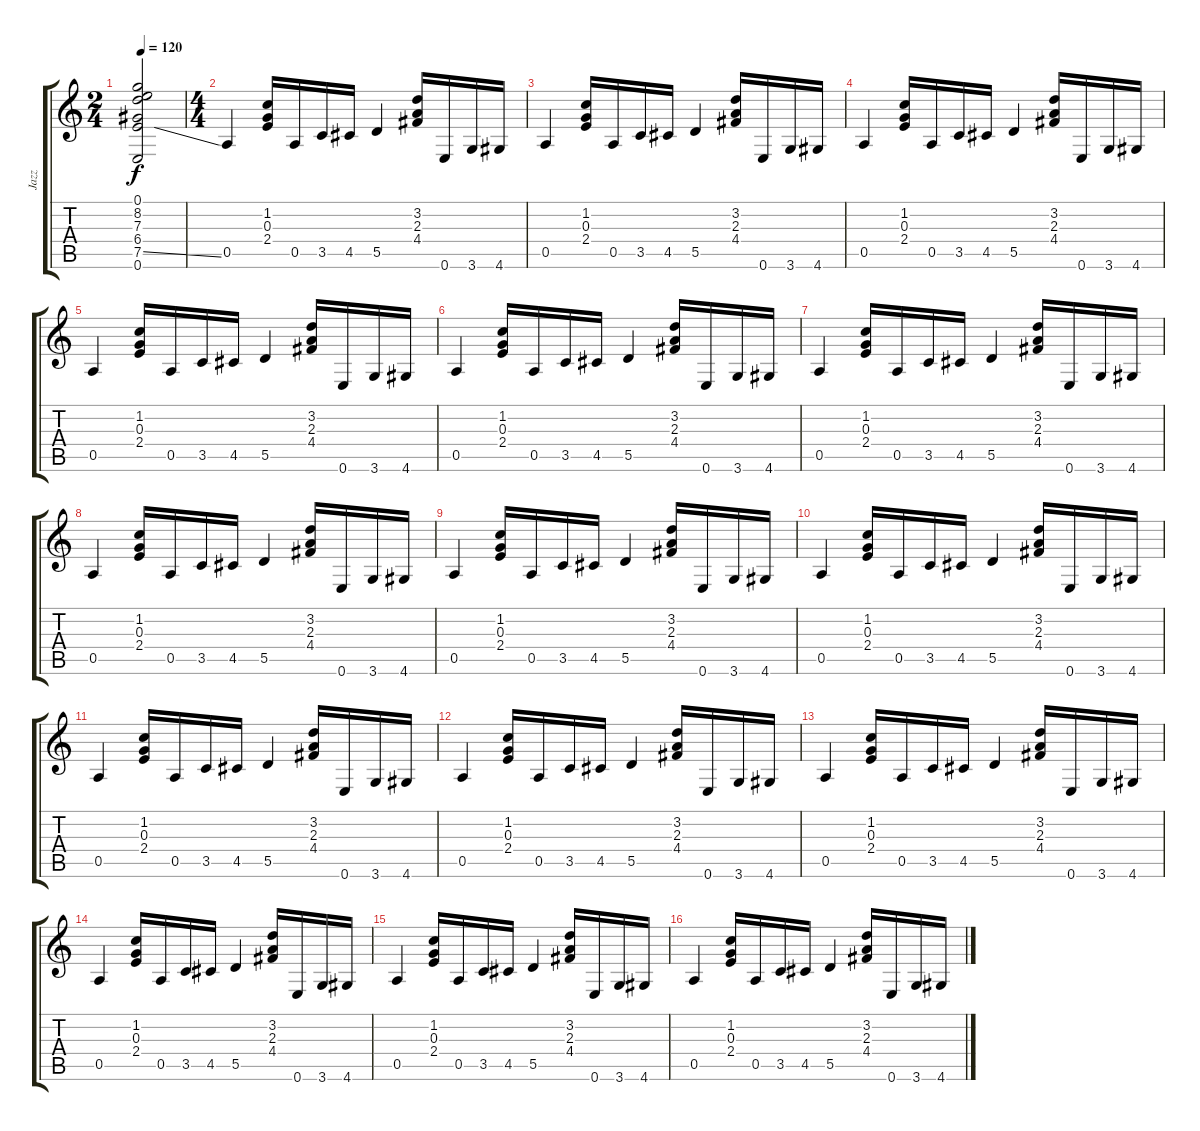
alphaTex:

\track ("Jazz" "Jazz") {instrument electricguitarclean}
\staff {score tabs}
\tuning (E4 B3 G3 D3 A2 E2) {hide}
\ts (2 4)
\tempo 120
\clef g2
\ks c
(0.1 8.2 7.3 6.4 7.5{ss} 0.6).2{dy f instrument electricguitarclean} |
\ts (4 4)
0.5.4 (1.2 0.3 2.4).16 0.5.16 3.5.16 4.5.16 5.5.4 (3.2 2.3 4.4).16 0.6.16 3.6.16 4.6.16 |
0.5.4 (1.2 0.3 2.4).16 0.5.16 3.5.16 4.5.16 5.5.4 (3.2 2.3 4.4).16 0.6.16 3.6.16 4.6.16 |
0.5.4 (1.2 0.3 2.4).16 0.5.16 3.5.16 4.5.16 5.5.4 (3.2 2.3 4.4).16 0.6.16 3.6.16 4.6.16 |
0.5.4 (1.2 0.3 2.4).16 0.5.16 3.5.16 4.5.16 5.5.4 (3.2 2.3 4.4).16 0.6.16 3.6.16 4.6.16 |
0.5.4 (1.2 0.3 2.4).16 0.5.16 3.5.16 4.5.16 5.5.4 (3.2 2.3 4.4).16 0.6.16 3.6.16 4.6.16 |
0.5.4 (1.2 0.3 2.4).16 0.5.16 3.5.16 4.5.16 5.5.4 (3.2 2.3 4.4).16 0.6.16 3.6.16 4.6.16 |
0.5.4 (1.2 0.3 2.4).16 0.5.16 3.5.16 4.5.16 5.5.4 (3.2 2.3 4.4).16 0.6.16 3.6.16 4.6.16 |
0.5.4 (1.2 0.3 2.4).16 0.5.16 3.5.16 4.5.16 5.5.4 (3.2 2.3 4.4).16 0.6.16 3.6.16 4.6.16 |
0.5.4 (1.2 0.3 2.4).16 0.5.16 3.5.16 4.5.16 5.5.4 (3.2 2.3 4.4).16 0.6.16 3.6.16 4.6.16 |
0.5.4 (1.2 0.3 2.4).16 0.5.16 3.5.16 4.5.16 5.5.4 (3.2 2.3 4.4).16 0.6.16 3.6.16 4.6.16 |
0.5.4 (1.2 0.3 2.4).16 0.5.16 3.5.16 4.5.16 5.5.4 (3.2 2.3 4.4).16 0.6.16 3.6.16 4.6.16 |
0.5.4 (1.2 0.3 2.4).16 0.5.16 3.5.16 4.5.16 5.5.4 (3.2 2.3 4.4).16 0.6.16 3.6.16 4.6.16 |
0.5.4 (1.2 0.3 2.4).16 0.5.16 3.5.16 4.5.16 5.5.4 (3.2 2.3 4.4).16 0.6.16 3.6.16 4.6.16 |
0.5.4 (1.2 0.3 2.4).16 0.5.16 3.5.16 4.5.16 5.5.4 (3.2 2.3 4.4).16 0.6.16 3.6.16 4.6.16 |
0.5.4 (1.2 0.3 2.4).16 0.5.16 3.5.16 4.5.16 5.5.4 (3.2 2.3 4.4).16 0.6.16 3.6.16 4.6.16
